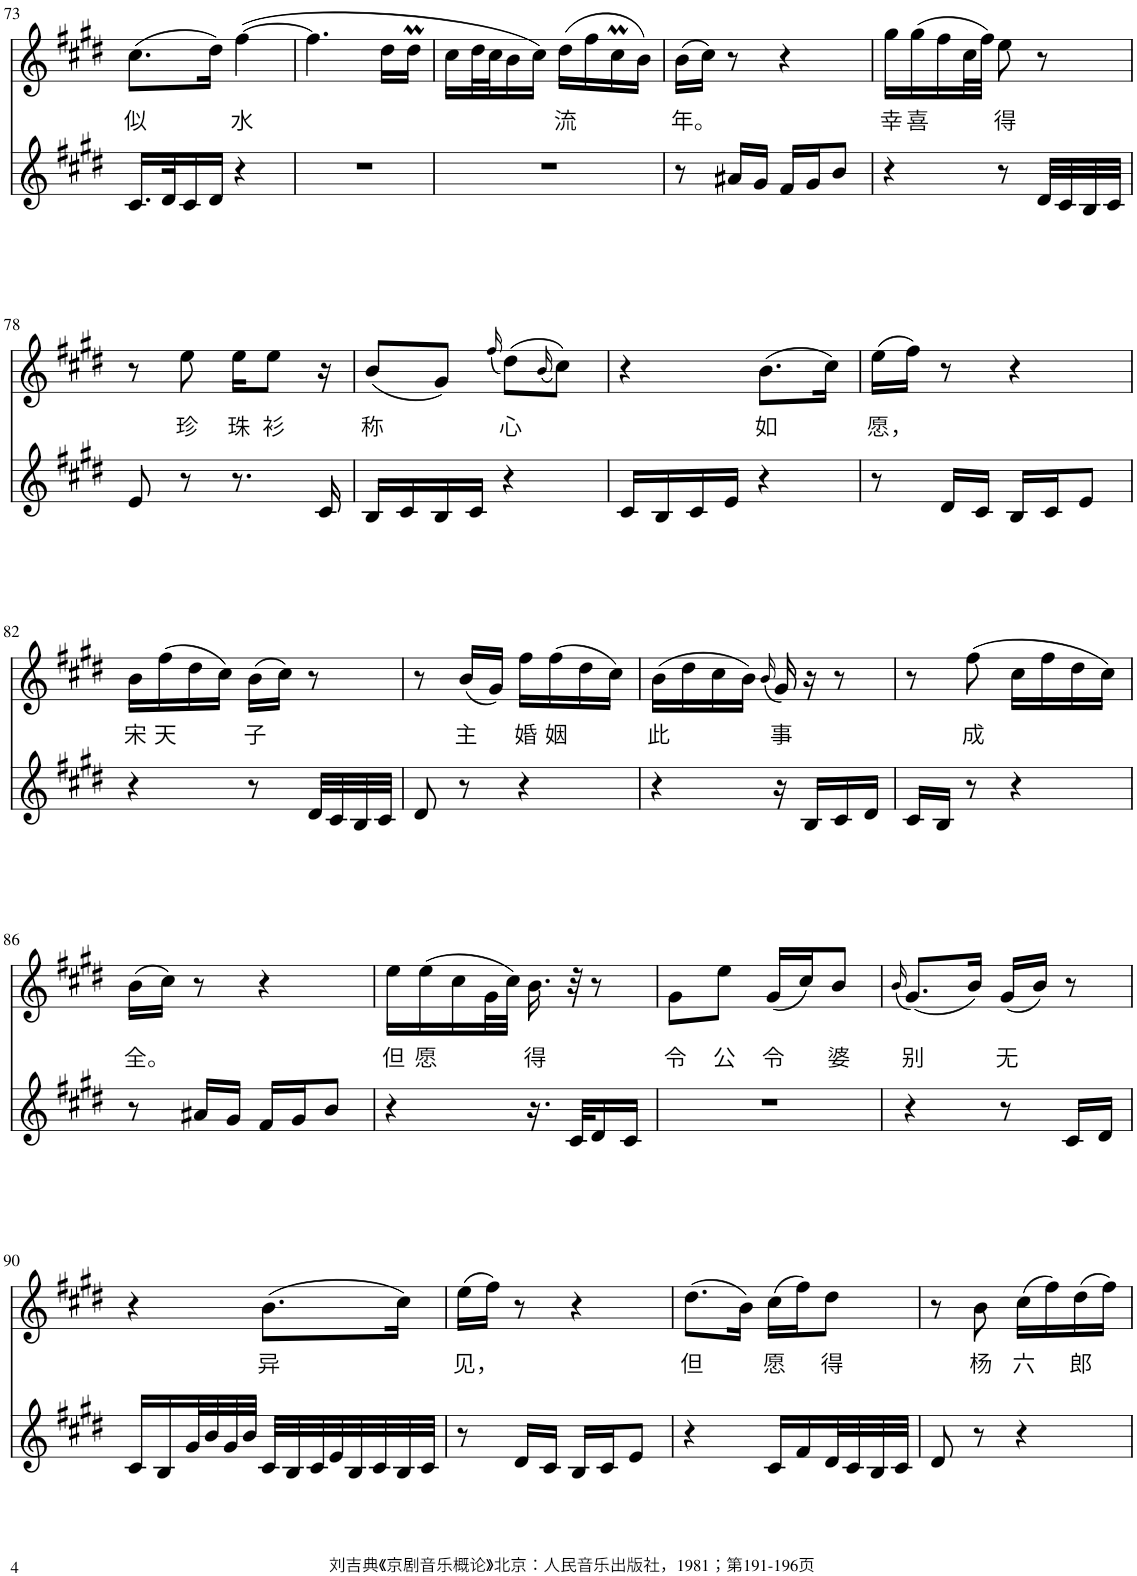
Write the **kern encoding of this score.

**kern	**kern	**text
*part2	*part1	*part1
*staff2	*staff1	*staff1
*I"Piano	*I"Piano	*
*I'Pno	*I'Pno	*
!!LO:PB:g=z
*clefG2	*clefG2	*
*k[f#c#g#d#]	*k[f#c#g#d#]	*
*M2/4	*M2/4	*
=73	=73	=73
!	!	!LO:LY:b
16.c#/LL	(8.cc#\L	似
32d#/K	.	.
16c#/	.	.
16d#/JJ	16dd#\Jk)	.
!	!	!LO:LY:b
4r	([4ff#\	水
=74	=74	=74
2r	4.ff#\]	.
.	16dd#\LL	.
.	16dd#m\JJ	.
=75	=75	=75
2r	16cc#\LL	.
.	32dd#\L	.
.	32cc#\J	.
.	16b\	.
.	16cc#\JJ)	.
!	!	!LO:LY:b
.	(16dd#\LL	流
.	16ff#\	.
.	16cc#M\	.
.	16b\JJ)	.
=76	=76	=76
!	!	!LO:LY:b
8r	(16b\LL	年。
.	16cc#\JJ)	.
16a#X/LL	8r	.
16g#/JJ	.	.
16f#/LL	4r	.
16g#/J	.	.
8b/J	.	.
=77	=77	=77
!	!	!LO:LY:b
4r	16gg#\LL	幸
!	!	!LO:LY:b
.	(16gg#\	喜
.	16ff#\	.
.	32cc#\L	.
.	32ff#\JJJ)	.
!	!	!LO:LY:b
8r	8ee\	得
32d#/LLL	8r	.
32c#/	.	.
32B/	.	.
32c#/JJJ	.	.
!!LO:LB:g=z
=78	=78	=78
8e/	8r	.
!	!	!LO:LY:b
8r	8ee\	珍
!	!	!LO:LY:b
8.r	16ee\KL	珠
!	!	!LO:LY:b
.	8ee\J	衫
16c#/	16r	.
=79	=79	=79
!	!	!LO:LY:b
16B/LL	(8b/L	称
16c#/	.	.
16B/	8g#/J)	.
16c#/JJ	.	.
.	(16qff#/	.
!	!	!LO:LY:b
4r	(8dd#\L)	心
.	(16qb/	.
.	8cc#\J))	.
=80	=80	=80
16c#/LL	4r	.
16B/	.	.
16c#/	.	.
16e/JJ	.	.
!	!	!LO:LY:b
4r	(8.b\L	如
.	16cc#\Jk)	.
=81	=81	=81
!	!	!LO:LY:b
8r	(16ee\LL	愿，
.	16ff#\JJ)	.
16d#/LL	8r	.
16c#/JJ	.	.
16B/LL	4r	.
16c#/J	.	.
8e/J	.	.
!!LO:LB:g=z
=82	=82	=82
!	!	!LO:LY:b
4r	16b\LL	宋
!	!	!LO:LY:b
.	(16ff#\	天
.	16dd#\	.
.	16cc#\JJ)	.
!	!	!LO:LY:b
8r	(16b\LL	子
.	16cc#\JJ)	.
32d#/LLL	8r	.
32c#/	.	.
32B/	.	.
32c#/JJJ	.	.
=83	=83	=83
8d#/	8r	.
!	!	!LO:LY:b
8r	(16b/LL	主
.	16g#/JJ)	.
!	!	!LO:LY:b
4r	16ff#\LL	婚
!	!	!LO:LY:b
.	(16ff#\	姻
.	16dd#\	.
.	16cc#\JJ)	.
=84	=84	=84
!	!	!LO:LY:b
4r	(16b\LL	此
.	16dd#\	.
.	16cc#\	.
.	16b\JJ)	.
.	(16qb/	.
!	!	!LO:LY:b
16r	16g#/)	事
16B/LL	16r	.
16c#/	8r	.
16d#/JJ	.	.
=85	=85	=85
16c#/LL	8r	.
16B/JJ	.	.
!	!	!LO:LY:b
8r	(8ff#\	成
4r	16cc#\LL	.
.	16ff#\	.
.	16dd#\	.
.	16cc#\JJ)	.
!!LO:LB:g=z
=86	=86	=86
!	!	!LO:LY:b
8r	(16b\LL	全。
.	16cc#\JJ)	.
16a#X/LL	8r	.
16g#/JJ	.	.
16f#/LL	4r	.
16g#/J	.	.
8b/J	.	.
=87	=87	=87
!	!	!LO:LY:b
4r	16ee\LL	但
!	!	!LO:LY:b
.	(16ee\	愿
.	16cc#\	.
.	32g#\L	.
.	32cc#\JJJ)	.
!	!	!LO:LY:b
16.r	16.b\	得
32c#/KLL	32r	.
16d#/	8r	.
16c#/JJ	.	.
=88	=88	=88
!	!	!LO:LY:b
2r	8g#\L	令
!	!	!LO:LY:b
.	8ee\J	公
!	!	!LO:LY:b
.	(16g#/LL	令
.	16cc#/J)	.
!	!	!LO:LY:b
.	8b/J	婆
=89	=89	=89
.	(16qb/	.
!	!	!LO:LY:b
4r	(8.g#/L)	别
.	16b/Jk)	.
!	!	!LO:LY:b
8r	(16g#/LL	无
.	16b/JJ)	.
16c#/LL	8r	.
16d#/JJ	.	.
!!LO:LB:g=z
=90	=90	=90
16c#/LL	4r	.
16B/	.	.
32g#/L	.	.
32b/	.	.
32g#/	.	.
32b/JJJ	.	.
!	!	!LO:LY:b
32c#/LLL	(8.b\L	异
32B/	.	.
32c#/	.	.
32e/	.	.
32B/	.	.
32c#/	.	.
32B/	16cc#\Jk)	.
32c#/JJJ	.	.
=91	=91	=91
!	!	!LO:LY:b
8r	(16ee\LL	见，
.	16ff#\JJ)	.
16d#/LL	8r	.
16c#/JJ	.	.
16B/LL	4r	.
16c#/J	.	.
8e/J	.	.
=92	=92	=92
!	!	!LO:LY:b
4r	(8.dd#\L	但
.	16b\Jk)	.
!	!	!LO:LY:b
16c#/LL	(16cc#\LL	愿
16f#/	16ff#\J)	.
!	!	!LO:LY:b
32d#/L	8dd#\J	得
32c#/	.	.
32B/	.	.
32c#/JJJ	.	.
=93	=93	=93
8d#/	8r	.
!	!	!LO:LY:b
8r	8b\	杨
!	!	!LO:LY:b
4r	(16cc#\LL	六
.	16ff#\)	.
!	!	!LO:LY:b
.	(16dd#\	郎
.	16ff#\JJ)	.
=	=	=
*-	*-	*-
